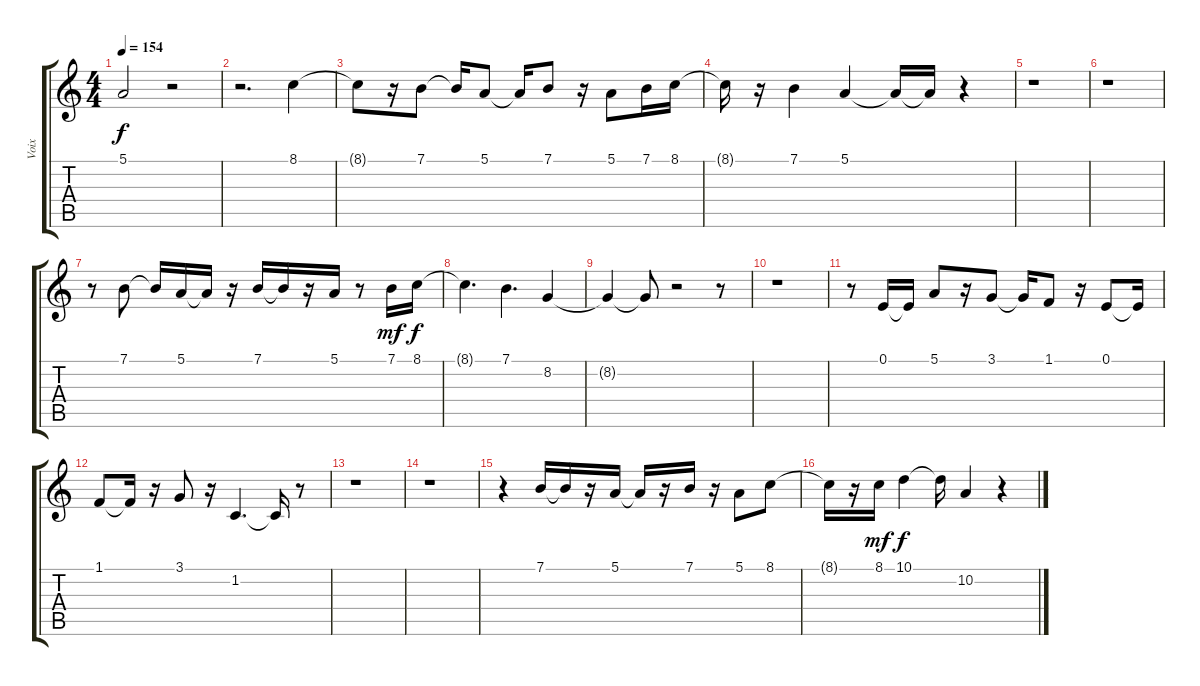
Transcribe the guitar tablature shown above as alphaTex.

\track ("Voix" "Voix") {instrument clarinet}
\staff {score tabs}
\tuning (E4 B3 G3 D3 A2 E2) {hide}
\ts (4 4)
\tempo 154
\clef g2
\ks c
5.1{t}.2{dy f} r.2 |
r.2{d} 8.1.4 |
8.1{t}.8 r.16 7.1.8 7.1{t}.16 5.1.8 5.1{t}.16 7.1.8 r.16 5.1.8 7.1.16 8.1.16 |
8.1{t}.16 r.16 7.1.4 5.1.4 5.1{t}.16 5.1{t}.16 r.4 |
r.1 |
r.1 |
r.8 7.1.8 7.1{t}.16 5.1.16 5.1{t}.16 r.16 7.1.16 7.1{t}.16 r.16 5.1.16 r.8 7.1.16{dy mf} 8.1.16{dy f} |
8.1{t}.4{d} 7.1.4{d} 8.2.4 |
8.2{t}.4 8.2{t}.8 r.2 r.8 |
r.1 |
r.8 0.1.16 0.1{t}.16 5.1.8 r.16 3.1.8 3.1{t}.16 1.1.8 r.16 0.1.8 0.1{t}.16 |
1.1.8 1.1{t}.16 r.16 3.1.8 r.16 1.2.4{d} 1.2{t}.16 r.8 |
r.1 |
r.1 |
r.4 7.1.16 7.1{t}.16 r.16 5.1.16 5.1{t}.16 r.16 7.1.16 r.16 5.1.8 8.1.8 |
8.1{t}.16 r.16 8.1.16{dy mf} 10.1.4{dy f} 10.1{t}.16 10.2.4 r.4
